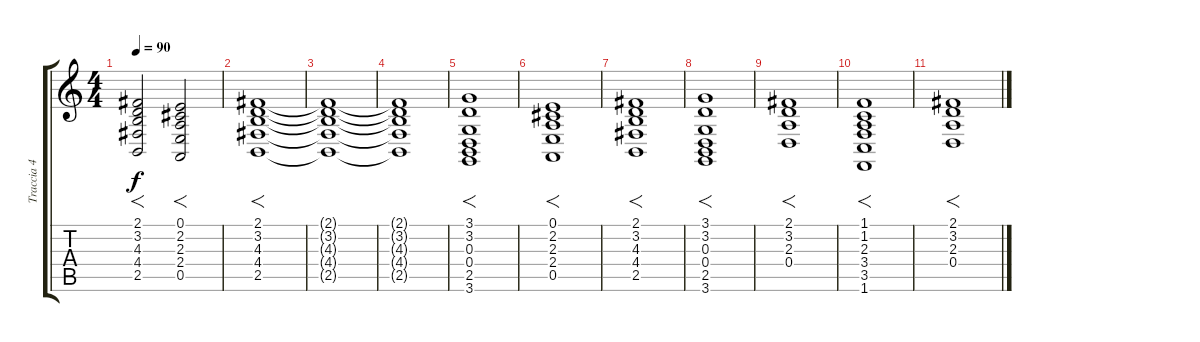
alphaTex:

\track ("Traccia 4" "Traccia 4") {instrument stringensemble1}
\staff {score tabs}
\tuning (E4 B3 G3 D3 A2 E2) {hide}
\ts (4 4)
\tempo 90
\clef g2
\ks c
(2.1 3.2 4.3 4.4 2.5).2{f dy f} (0.1 2.2 2.3 2.4 0.5).2{f} |
(2.1 3.2 4.3 4.4 2.5).1{f} |
(2.1{t} 3.2{t} 4.3{t} 4.4{t} 2.5{t}).1 |
(2.1{t} 3.2{t} 4.3{t} 4.4{t} 2.5{t}).1 |
(3.1 3.2 0.3 0.4 2.5 3.6).1{f} |
(0.1 2.2 2.3 2.4 0.5).1{f} |
(2.1 3.2 4.3 4.4 2.5).1{f} |
(3.1 3.2 0.3 0.4 2.5 3.6).1{f} |
(2.1 3.2 2.3 0.4).1{f} |
(1.1 1.2 2.3 3.4 3.5 1.6).1{f} |
(2.1 3.2 2.3 0.4).1{f}
